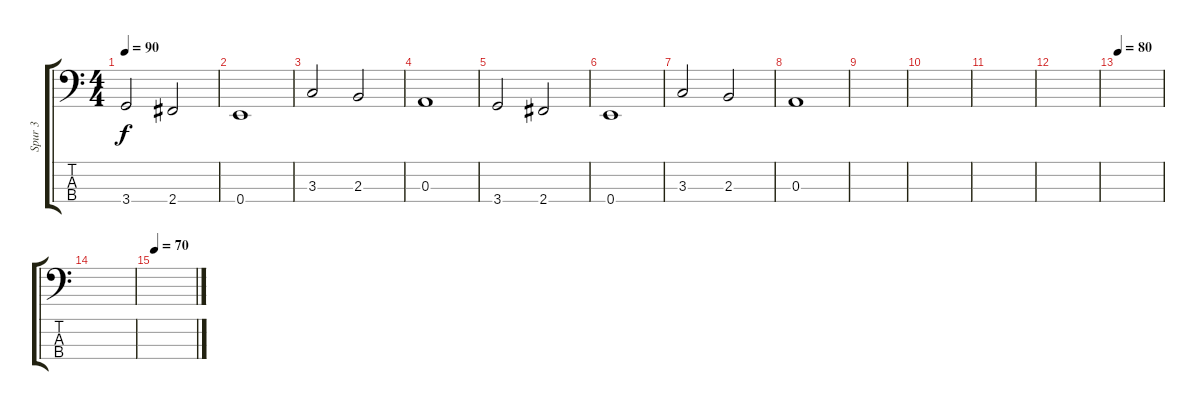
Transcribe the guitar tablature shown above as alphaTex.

\track ("Spur 3" "Spur 3") {instrument electricbassfinger}
\staff {score tabs}
\tuning (G2 D2 A1 E1) {hide}
\ts (4 4)
\tempo 90
\clef f4
\ks c
3.4.2{dy f} 2.4.2 |
0.4.1 |
3.3.2 2.3.2 |
0.3.1 |
3.4.2 2.4.2 |
0.4.1 |
3.3.2 2.3.2 |
0.3.1 |
|
|
|
|
\tempo 80
|
|
\tempo 70
